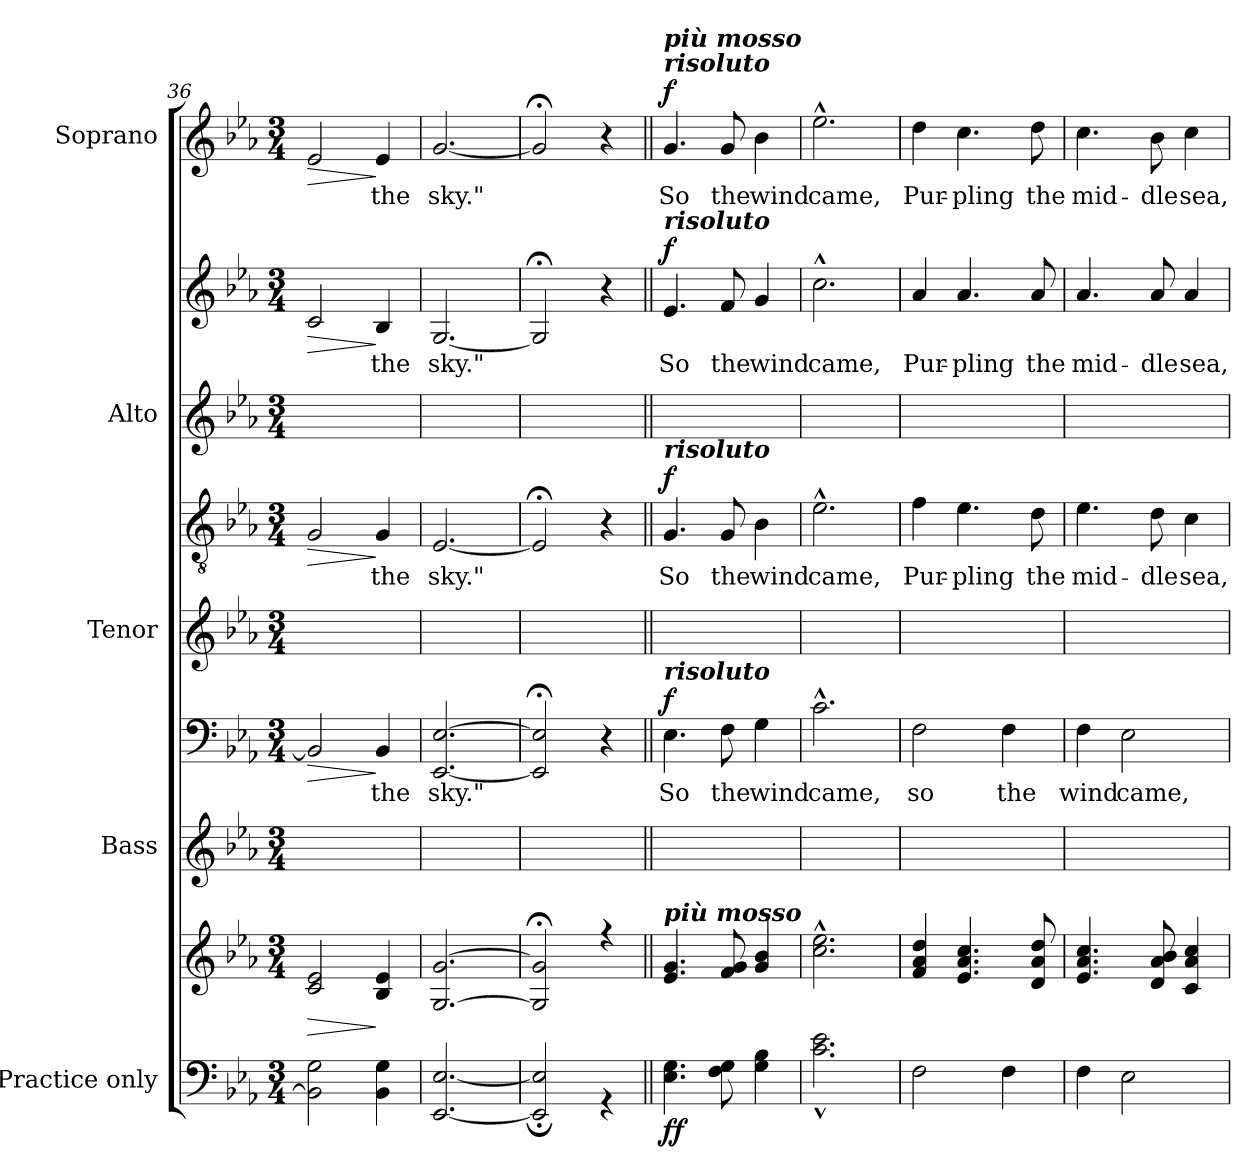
**kern	**kern	**dynam	**kern	**kern	**text	**dynam	**kern	**kern	**text	**dynam	**kern	**kern	**text	**dynam	**kern	**text	**dynam
*part5	*part5	*part5	*part4	*part4	*part4	*part4	*part3	*part3	*part3	*part3	*part2	*part2	*part2	*part2	*part1	*part1	*part1
*staff9	*staff8	*staff8/9	*staff7	*staff6	*staff6	*staff6/7	*staff5	*staff4	*staff4	*staff4/5	*staff3	*staff2	*staff2	*staff2/3	*staff1	*staff1	*staff1
*I"Practice only	*	*	*I"Bass	*	*	*	*I"Tenor	*	*	*	*I"Alto	*	*	*	*I"Soprano	*	*
*	*	*	*I'B	*	*	*	*I'T	*	*	*	*I'A	*	*	*	*I'S	*	*
*clefF4	*clefG2	*	*clefG2	*clefF4	*	*	*clefG2	*clefGv2	*	*	*clefG2	*clefG2	*	*	*clefG2	*	*
*k[b-e-a-]	*k[b-e-a-]	*	*k[b-e-a-]	*k[b-e-a-]	*	*	*k[b-e-a-]	*k[b-e-a-]	*	*	*k[b-e-a-]	*k[b-e-a-]	*	*	*k[b-e-a-]	*	*
*E-:	*E-:	*	*E-:	*E-:	*	*	*E-:	*E-:	*	*	*E-:	*E-:	*	*	*E-:	*	*
*M3/4	*M3/4	*	*M3/4	*M3/4	*	*	*M3/4	*M3/4	*	*	*M3/4	*M3/4	*	*	*M3/4	*	*
=36	=36	=36	=36	=36	=36	=36	=36	=36	=36	=36	=36	=36	=36	=36	=36	=36	=36
*^	*	*	*	*	*	*	*	*	*	*	*	*	*	*	*	*	*
!	!	!	!LO:HP:b	!	!	!	!LO:HP:b	!	!	!	!LO:HP:b	!	!	!	!LO:HP:b	!	!	!LO:HP:b
*	*	*^	*	*	*	*	*	*	*	*	*	*	*	*	*	*	*	*
2.ryy	2BB-\] 2G\	2c/ 2e-/	2.ryy	>	2.ryy	2BB-/]	.	>	2.ryy	2G/	.	>	2.ryy	2c/	.	>	2e-/	.	>
!	!	!	!	!	!	!	!LO:LY:b	!	!	!	!LO:LY:b	!	!	!	!LO:LY:b	!	!	!LO:LY:b	!
.	4BB-\ 4G\	4B-/ 4e-/	.	]	.	4BB-/	the	]	.	4G/	the	]	.	4B-/	the	]	4e-/	the	]
=37	=37	=37	=37	=37	=37	=37	=37	=37	=37	=37	=37	=37	=37	=37	=37	=37	=37	=37	=37
!	!	!	!	!	!	!	!LO:LY:b	!	!	!	!LO:LY:b	!	!	!	!LO:LY:b	!	!	!LO:LY:b	!
2.ryy	[2.EE-/ [2.E-/	[2.G/ [2.g/	2.ryy	.	2.ryy	[2.EE-/ [2.E-/	sky."	.	2.ryy	[2.E-/	sky."	.	2.ryy	[2.G/	sky."	.	[2.g/	sky."	.
=38	=38	=38	=38	=38	=38	=38	=38	=38	=38	=38	=38	=38	=38	=38	=38	=38	=38	=38	=38
2.ryy	2EE-/]; 2E-/];	2G/];< 2g/];<	2.ryy	.	2.ryy	2EE-/];< 2E-/];<	.	.	2.ryy	2E-;</]	.	.	2.ryy	2G;</]	.	.	2g;</]	.	.
.	4r	4r	.	.	.	4r	.	.	.	4r	.	.	.	4r	.	.	4r	.	.
!!LO:PB:g=z
=39||	=39||	=39||	=39||	=39||	=39||	=39||	=39||	=39||	=39||	=39||	=39||	=39||	=39||	=39||	=39||	=39||	=39||	=39||	=39||
*	*	*	*	*	*	*	*	*	*	*	*	*	*	*	*	*	*MM132	*	*
!	!	!	!	!	!	!	!	!	!	!	!	!	!	!	!	!	!LO:TX:a:Bi:t=risoluto	!	!
!	!	!	!	!	!	!	!	!	!	!	!	!	!	!	!	!	!LO:TX:a:Bi:t=più mosso	!	!
!	!	!	!	!	!	!	!	!	!	!	!	!	!	!LO:TX:a:Bi:t=risoluto	!	!	!	!	!
!	!	!	!	!	!	!	!	!	!	!LO:TX:a:Bi:t=risoluto	!	!	!	!	!	!	!	!	!
!	!	!	!	!	!	!LO:TX:a:Bi:t=risoluto	!	!	!	!	!	!	!	!	!	!	!	!	!
!	!	!LO:TX:a:Bi:t=più mosso	!	!	!	!	!	!	!	!	!	!	!	!	!	!	!	!	!
!	!	!	!	!LO:DY:b=2	!	!	!LO:LY:b	!	!	!	!LO:LY:b	!	!	!	!LO:LY:b	!	!	!LO:LY:b	!
!	!	!	!	!LO:DY:n=1:b	!	!	!	!LO:DY:b	!	!	!	!LO:DY:b	!	!	!	!LO:DY:b	!	!	!LO:DY:b
2.ryy	4.E-\ 4.G\	4.e-/ 4.g/	2.ryy	f f	2.ryy	4.E-\	So	f	2.ryy	4.G/	So	f	2.ryy	4.e-/	So	f	4.g/	So	f
!	!	!	!	!	!	!	!LO:LY:b	!	!	!	!LO:LY:b	!	!	!	!LO:LY:b	!	!	!LO:LY:b	!
.	8F\ 8G\	8f/ 8g/	.	.	.	8F\	the	.	.	8G/	the	.	.	8f/	the	.	8g/	the	.
!	!	!	!	!	!	!	!LO:LY:b	!	!	!	!LO:LY:b	!	!	!	!LO:LY:b	!	!	!LO:LY:b	!
.	4G\ 4B-\	4g/ 4b-/	.	.	.	4G\	wind	.	.	4B-\	wind	.	.	4g/	wind	.	4b-\	wind	.
=40	=40	=40	=40	=40	=40	=40	=40	=40	=40	=40	=40	=40	=40	=40	=40	=40	=40	=40	=40
!	!	!	!	!	!	!	!LO:LY:b	!	!	!	!LO:LY:b	!	!	!	!LO:LY:b	!	!	!LO:LY:b	!
2.ryy	2.c\^^ 2.e-\^^	2.cc\^^ 2.ee-\^^	2.ryy	.	2.ryy	2.c^^\	came,	.	2.ryy	2.e-^^\	came,	.	2.ryy	2.cc^^\	came,	.	2.ee-^^\	came,	.
=41	=41	=41	=41	=41	=41	=41	=41	=41	=41	=41	=41	=41	=41	=41	=41	=41	=41	=41	=41
!	!	!	!	!	!	!	!LO:LY:b	!	!	!	!LO:LY:b	!	!	!	!LO:LY:b	!	!	!LO:LY:b	!
2.ryy	2F\	4f/ 4a-/ 4dd/	2.ryy	.	2.ryy	2F\	so	.	2.ryy	4f\	Pur-	.	2.ryy	4a-/	Pur-	.	4dd\	Pur-	.
!	!	!	!	!	!	!	!	!	!	!	!LO:LY:b	!	!	!	!LO:LY:b	!	!	!LO:LY:b	!
.	.	4.e-/ 4.a-/ 4.cc/	.	.	.	.	.	.	.	4.e-\	-pling	.	.	4.a-/	-pling	.	4.cc\	-pling	.
!	!	!	!	!	!	!	!LO:LY:b	!	!	!	!	!	!	!	!	!	!	!	!
.	4F\	.	.	.	.	4F\	the	.	.	.	.	.	.	.	.	.	.	.	.
!	!	!	!	!	!	!	!	!	!	!	!LO:LY:b	!	!	!	!LO:LY:b	!	!	!LO:LY:b	!
.	.	8d/ 8a-/ 8dd/	.	.	.	.	.	.	.	8d\	the	.	.	8a-/	the	.	8dd\	the	.
=42	=42	=42	=42	=42	=42	=42	=42	=42	=42	=42	=42	=42	=42	=42	=42	=42	=42	=42	=42
!	!	!	!	!	!	!	!LO:LY:b	!	!	!	!LO:LY:b	!	!	!	!LO:LY:b	!	!	!LO:LY:b	!
2.ryy	4F\	4.e-/ 4.a-/ 4.cc/	2.ryy	.	2.ryy	4F\	wind	.	2.ryy	4.e-\	mid-	.	2.ryy	4.a-/	mid-	.	4.cc\	mid-	.
!	!	!	!	!	!	!	!LO:LY:b	!	!	!	!	!	!	!	!	!	!	!	!
.	2E-\	.	.	.	.	2E-\	came,	.	.	.	.	.	.	.	.	.	.	.	.
!	!	!	!	!	!	!	!	!	!	!	!LO:LY:b	!	!	!	!LO:LY:b	!	!	!LO:LY:b	!
.	.	8d/ 8a-/ 8b-/	.	.	.	.	.	.	.	8d\	-dle	.	.	8a-/	-dle	.	8b-\	-dle	.
!	!	!	!	!	!	!	!	!	!	!	!LO:LY:b	!	!	!	!LO:LY:b	!	!	!LO:LY:b	!
.	.	4c/ 4a-/ 4cc/	.	.	.	.	.	.	.	4c\	sea,	.	.	4a-/	sea,	.	4cc\	sea,	.
*v	*v	*	*	*	*	*	*	*	*	*	*	*	*	*	*	*	*	*	*
*	*v	*v	*	*	*	*	*	*	*	*	*	*	*	*	*	*	*	*
=	=	=	=	=	=	=	=	=	=	=	=	=	=	=	=	=	=
*-	*-	*-	*-	*-	*-	*-	*-	*-	*-	*-	*-	*-	*-	*-	*-	*-	*-
